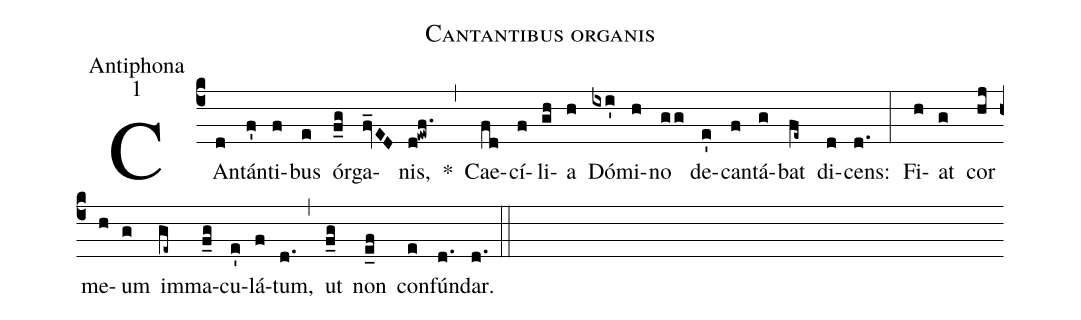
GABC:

name:Cantantibus organis;
office-part:Antiphona;
mode:1;
%%
(c4) CAn(d)tán(f')ti(f)bus(e) ór(f_g)ga(fv_ED)nis,(d!ewf.) *(,) Cae(fd)cí(f)li(gh)a(h) Dó(ixi')mi(h)no(gg) de(e')can(f)tá(g)bat(fe~) di(d)cens:(d.) (:) Fi(h)at(g) cor(hj) me(h)um(g) im(ge~)ma(f_g)cu(e')lá(f)tum,(d.) (,) ut(f_g) non(e_f) con(e)fún(d.)dar.(d.) (::)
